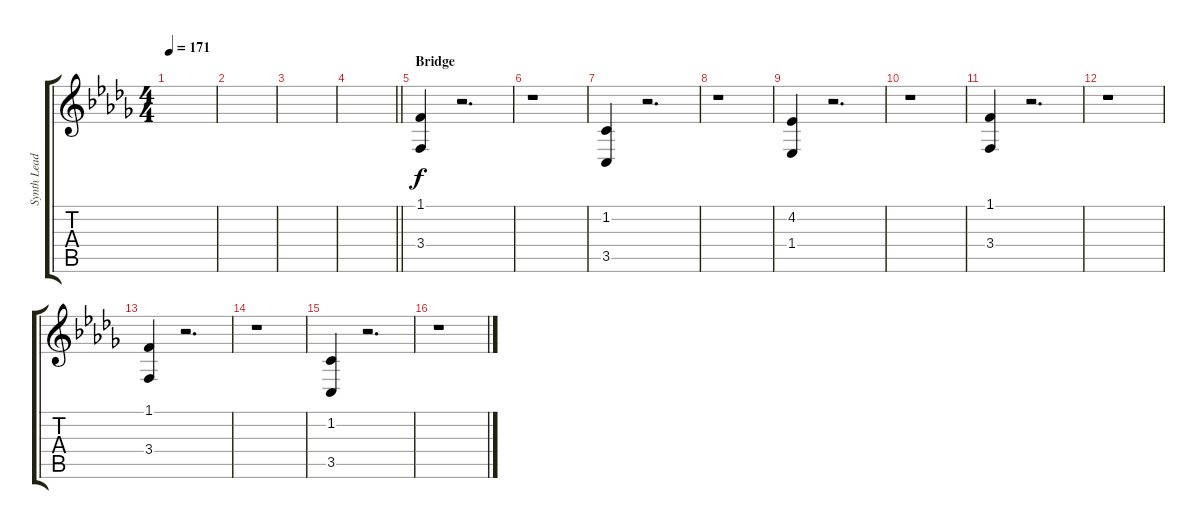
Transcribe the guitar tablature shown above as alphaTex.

\track ("Synth Lead II" "Synth Lead") {instrument fx7echoes}
\staff {score tabs}
\tuning (E4 B3 G3 D3 A2 E2) {hide}
\ts (4 4)
\tempo 171
\clef g2
\ks db
|
|
|
\barLineRight lightlight
|
\section ("" "Bridge")
(1.1 3.4).4{volume 11 instrument fx7echoes} r.2{d} |
r.1 |
(1.2 3.5).4 r.2{d} |
r.1 |
(4.2 1.4).4 r.2{d} |
r.1 |
(1.1 3.4).4 r.2{d} |
r.1 |
(1.1 3.4).4 r.2{d} |
r.1 |
(1.2 3.5).4 r.2{d} |
r.1
